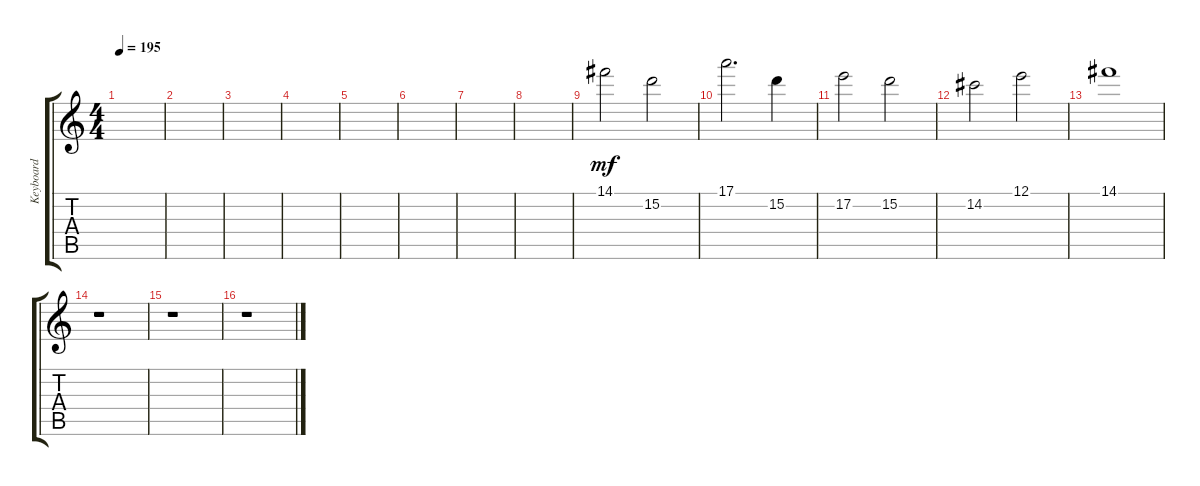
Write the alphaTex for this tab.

\track ("Keyboard" "Keyboard") {instrument acousticguitarsteel}
\staff {score tabs}
\tuning (E4 B3 G3 D3 A2 E2) {hide}
\ts (4 4)
\tempo 195
\clef g2
\ks c
|
|
|
|
|
|
|
|
14.1.2{dy mf volume 16 instrument musicbox} 15.2.2 |
17.1.2{d} 15.2.4 |
17.2.2 15.2.2 |
14.2.2 12.1.2 |
14.1.1 |
r.1 |
r.1 |
r.1
